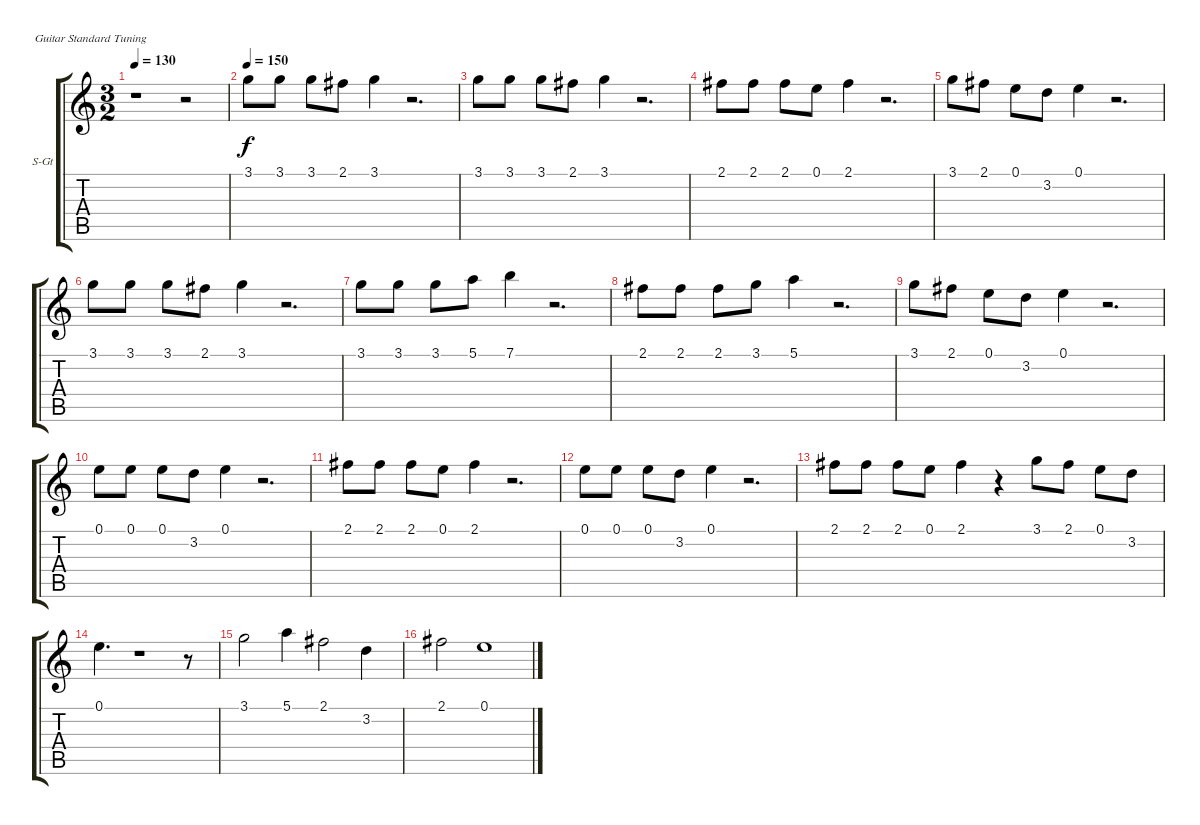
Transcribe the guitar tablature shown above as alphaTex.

\bracketExtendMode groupsimilarinstruments
\firstSystemTrackNameOrientation horizontal
\otherSystemsTrackNameOrientation horizontal
\track ("Вокал" "S-Gt") {instrument synthvoice}
\staff {score tabs}
\tuning (E4 B3 G3 D3 A2 E2)
\displaytranspose 12
\ts (3 2)
\tempo 130
\clef g2
\ks c
r.1{dy f} r.2 |
\tempo 150
3.1.8 3.1.8 3.1.8 2.1.8 3.1.4 r.2{d} |
3.1.8 3.1.8 3.1.8 2.1.8 3.1.4 r.2{d} |
2.1.8 2.1.8 2.1.8 0.1.8 2.1.4 r.2{d} |
3.1.8 2.1.8 0.1.8 3.2.8 0.1.4 r.2{d} |
3.1.8 3.1.8 3.1.8 2.1.8 3.1.4 r.2{d} |
3.1.8 3.1.8 3.1.8 5.1.8 7.1.4 r.2{d} |
2.1.8 2.1.8 2.1.8 3.1.8 5.1.4 r.2{d} |
3.1.8 2.1.8 0.1.8 3.2.8 0.1.4 r.2{d} |
0.1.8 0.1.8 0.1.8 3.2.8 0.1.4 r.2{d} |
2.1.8 2.1.8 2.1.8 0.1.8 2.1.4 r.2{d} |
0.1.8 0.1.8 0.1.8 3.2.8 0.1.4 r.2{d} |
2.1.8 2.1.8 2.1.8 0.1.8 2.1.4 r.4 3.1.8 2.1.8 0.1.8 3.2.8 |
0.1.4{d} r.1 r.8 |
3.1.2 5.1.4 2.1.2 3.2.4 |
2.1.2 0.1.1
